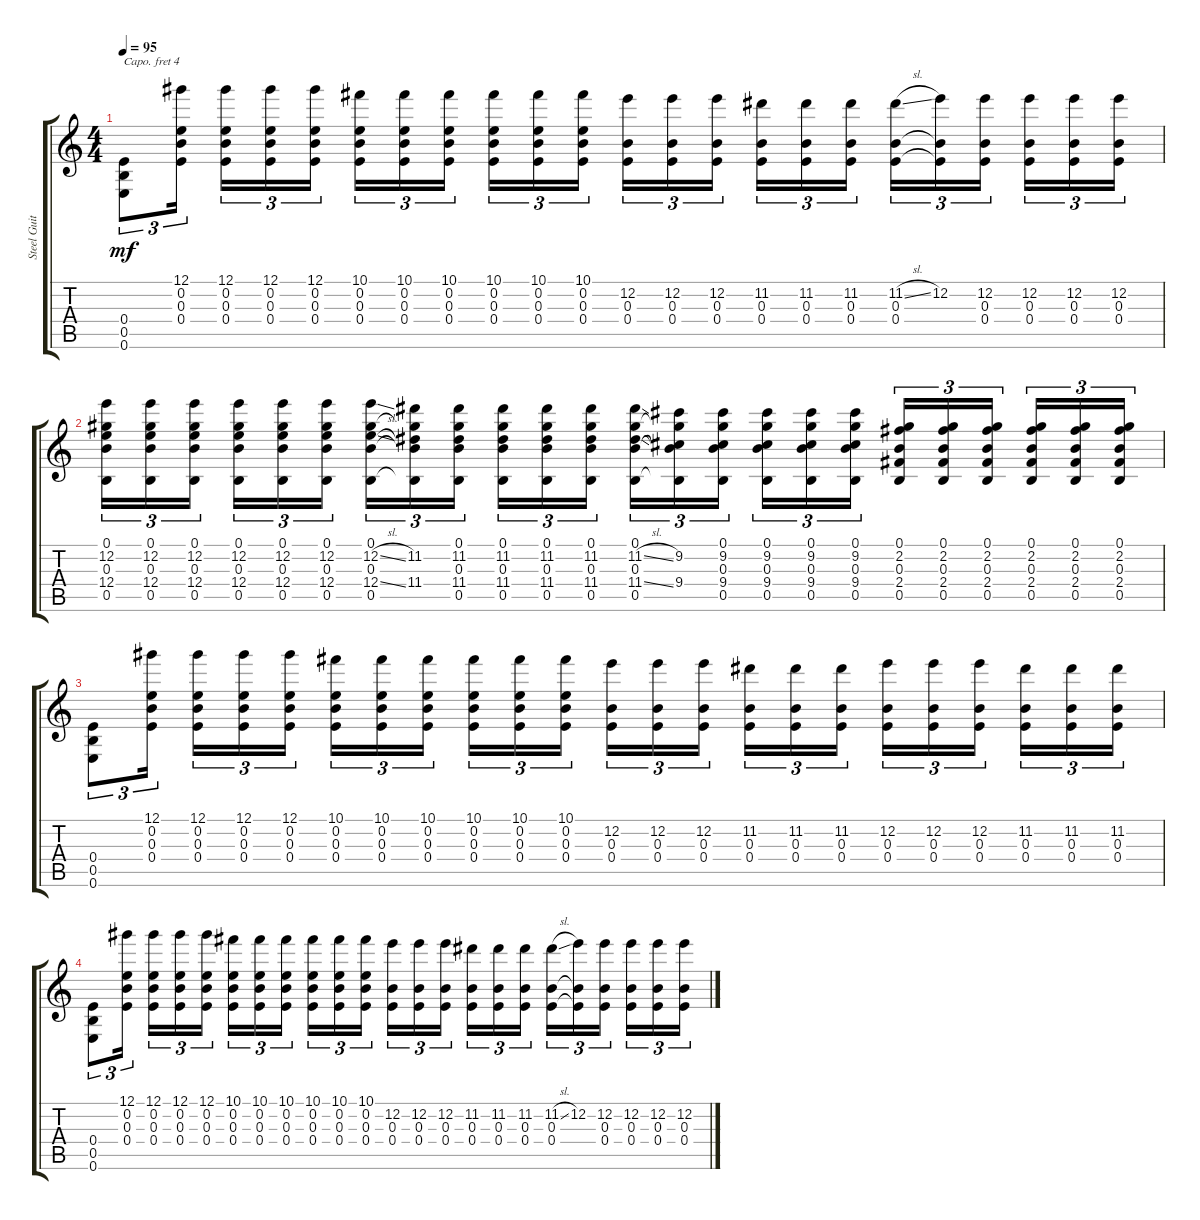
\track ("Steel Guitar" "Steel Guit") {instrument acousticguitarsteel}
\staff {score tabs}
\capo 4
\tuning (E4 C4 G3 C3 G2 C2) {hide}
\ts (4 4)
\tempo 95
\clef g2
\ks c
(0.4 0.5 0.6).8{tu (3 2) dy mf} (12.1 0.2 0.3 0.4).16{tu (3 2) beam splitsecondary} (12.1 0.2 0.3 0.4).16{tu (3 2)} (12.1 0.2 0.3 0.4).16{tu (3 2)} (12.1 0.2 0.3 0.4).16{tu (3 2)} (10.1 0.2 0.3 0.4).16{tu (3 2)} (10.1 0.2 0.3 0.4).16{tu (3 2)} (10.1 0.2 0.3 0.4).16{tu (3 2) beam splitsecondary} (10.1 0.2 0.3 0.4).16{tu (3 2)} (10.1 0.2 0.3 0.4).16{tu (3 2)} (10.1 0.2 0.3 0.4).16{tu (3 2)} (12.2 0.3 0.4).16{tu (3 2)} (12.2 0.3 0.4).16{tu (3 2)} (12.2 0.3 0.4).16{tu (3 2) beam splitsecondary} (11.2 0.3 0.4).16{tu (3 2)} (11.2 0.3 0.4).16{tu (3 2)} (11.2 0.3 0.4).16{tu (3 2)} (11.2{sl} 0.3 0.4).16{tu (3 2)} (12.2 0.3{t} 0.4{t}).16{tu (3 2)} (12.2 0.3 0.4).16{tu (3 2) beam splitsecondary} (12.2 0.3 0.4).16{tu (3 2)} (12.2 0.3 0.4).16{tu (3 2)} (12.2 0.3 0.4).16{tu (3 2)} |
(0.1 12.2 0.3 12.4 0.5).16{tu (3 2)} (0.1 12.2 0.3 12.4 0.5).16{tu (3 2)} (0.1 12.2 0.3 12.4 0.5).16{tu (3 2) beam splitsecondary} (0.1 12.2 0.3 12.4 0.5).16{tu (3 2)} (0.1 12.2 0.3 12.4 0.5).16{tu (3 2)} (0.1 12.2 0.3 12.4 0.5).16{tu (3 2)} (0.1 12.2{sl} 0.3 12.4{sl} 0.5).16{tu (3 2)} (0.1{t} 11.2 0.3{t} 11.4 0.5{t}).16{tu (3 2)} (0.1 11.2 0.3 11.4 0.5).16{tu (3 2) beam splitsecondary} (0.1 11.2 0.3 11.4 0.5).16{tu (3 2)} (0.1 11.2 0.3 11.4 0.5).16{tu (3 2)} (0.1 11.2 0.3 11.4 0.5).16{tu (3 2)} (0.1 11.2{sl} 0.3 11.4{sl} 0.5).16{tu (3 2)} (0.1{t} 9.2 0.3{t} 9.4 0.5{t}).16{tu (3 2)} (0.1 9.2 0.3 9.4 0.5).16{tu (3 2) beam splitsecondary} (0.1 9.2 0.3 9.4 0.5).16{tu (3 2)} (0.1 9.2 0.3 9.4 0.5).16{tu (3 2)} (0.1 9.2 0.3 9.4 0.5).16{tu (3 2)} (0.1 2.2 0.3 2.4 0.5).16{tu (3 2)} (0.1 2.2 0.3 2.4 0.5).16{tu (3 2)} (0.1 2.2 0.3 2.4 0.5).16{tu (3 2) beam splitsecondary} (0.1 2.2 0.3 2.4 0.5).16{tu (3 2)} (0.1 2.2 0.3 2.4 0.5).16{tu (3 2)} (0.1 2.2 0.3 2.4 0.5).16{tu (3 2)} |
(0.4 0.5 0.6).8{tu (3 2)} (12.1 0.2 0.3 0.4).16{tu (3 2) beam splitsecondary} (12.1 0.2 0.3 0.4).16{tu (3 2)} (12.1 0.2 0.3 0.4).16{tu (3 2)} (12.1 0.2 0.3 0.4).16{tu (3 2)} (10.1 0.2 0.3 0.4).16{tu (3 2)} (10.1 0.2 0.3 0.4).16{tu (3 2)} (10.1 0.2 0.3 0.4).16{tu (3 2) beam splitsecondary} (10.1 0.2 0.3 0.4).16{tu (3 2)} (10.1 0.2 0.3 0.4).16{tu (3 2)} (10.1 0.2 0.3 0.4).16{tu (3 2)} (12.2 0.3 0.4).16{tu (3 2)} (12.2 0.3 0.4).16{tu (3 2)} (12.2 0.3 0.4).16{tu (3 2) beam splitsecondary} (11.2 0.3 0.4).16{tu (3 2)} (11.2 0.3 0.4).16{tu (3 2)} (11.2 0.3 0.4).16{tu (3 2)} (12.2 0.3 0.4).16{tu (3 2)} (12.2 0.3 0.4).16{tu (3 2)} (12.2 0.3 0.4).16{tu (3 2) beam splitsecondary} (11.2 0.3 0.4).16{tu (3 2)} (11.2 0.3 0.4).16{tu (3 2)} (11.2 0.3 0.4).16{tu (3 2)} |
(0.4 0.5 0.6).8{tu (3 2)} (12.1 0.2 0.3 0.4).16{tu (3 2) beam splitsecondary} (12.1 0.2 0.3 0.4).16{tu (3 2)} (12.1 0.2 0.3 0.4).16{tu (3 2)} (12.1 0.2 0.3 0.4).16{tu (3 2)} (10.1 0.2 0.3 0.4).16{tu (3 2)} (10.1 0.2 0.3 0.4).16{tu (3 2)} (10.1 0.2 0.3 0.4).16{tu (3 2) beam splitsecondary} (10.1 0.2 0.3 0.4).16{tu (3 2)} (10.1 0.2 0.3 0.4).16{tu (3 2)} (10.1 0.2 0.3 0.4).16{tu (3 2)} (12.2 0.3 0.4).16{tu (3 2)} (12.2 0.3 0.4).16{tu (3 2)} (12.2 0.3 0.4).16{tu (3 2) beam splitsecondary} (11.2 0.3 0.4).16{tu (3 2)} (11.2 0.3 0.4).16{tu (3 2)} (11.2 0.3 0.4).16{tu (3 2)} (11.2{sl} 0.3 0.4).16{tu (3 2)} (12.2 0.3{t} 0.4{t}).16{tu (3 2)} (12.2 0.3 0.4).16{tu (3 2) beam splitsecondary} (12.2 0.3 0.4).16{tu (3 2)} (12.2 0.3 0.4).16{tu (3 2)} (12.2 0.3 0.4).16{tu (3 2)}
